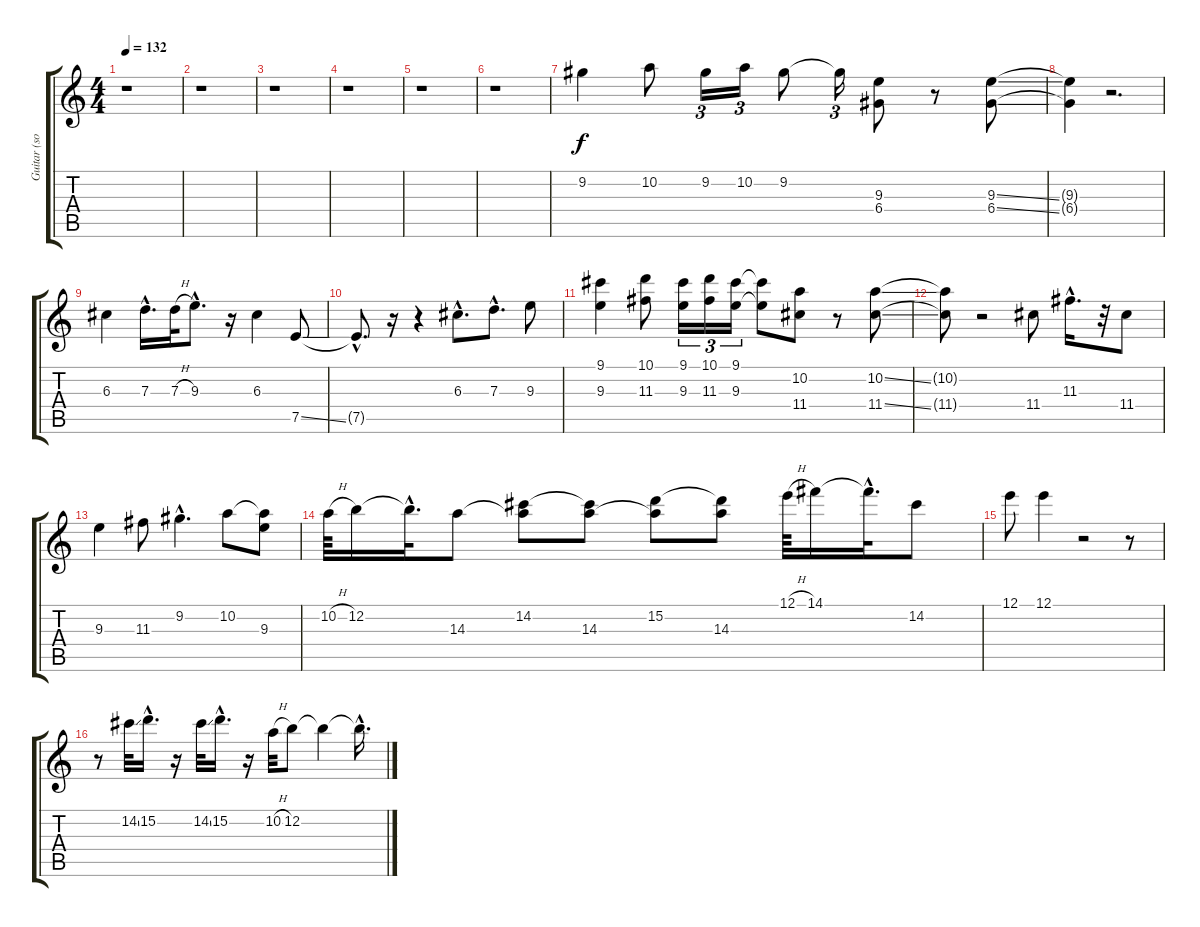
\track ("Guitar (solo)" "Guitar (so") {instrument acousticguitarnylon}
\staff {score tabs}
\tuning (E4 B3 G3 D3 A2 E2) {hide}
\ts (4 4)
\tempo 132
\clef g2
\ks c
r.1{dy f} |
r.1 |
r.1 |
r.1 |
r.1 |
r.1 |
9.2.4 10.2.8 9.2.16{tu (3 2)} 10.2.16{tu (3 2)} 9.2.8 9.2{t}.16{tu (3 2)} (9.3 6.4).8 r.8 (9.3{ss} 6.4{ss}).8 |
(9.3{t} 6.4{t}).4 r.2{d} |
6.3.4 7.3{hac}.16{d} 7.3{h}.32 9.3{hac}.8{d} r.16 6.3.4 7.5{ss}.8 |
7.5{hac t}.8{d} r.16 r.4 6.3{hac}.8{d} 7.3{hac}.8{d} 9.3.8 |
(9.1 9.3).4 (10.1 11.3).8 (9.1 9.3).16{tu (3 2)} (10.1 11.3).16{tu (3 2)} (9.1 9.3).16{tu (3 2)} (9.1{t} 9.3{t}).8 (10.2 11.4).8 r.8 (10.2{ss} 11.4{ss}).8 |
(10.2{t} 11.4{t}).8 r.2 11.4.8 11.3{hac}.16{d} r.32 11.4.8 |
9.3.4 11.3.8 9.2{hac}.4{d} 10.2.8 (10.2{t} 9.3).8 |
10.2{h}.64 12.2.16 12.2{hac t}.32{d} 14.3.8 (14.2 14.3{t}).8 (14.2{t} 14.3).8 (15.2 14.3{t}).8 (15.2{t} 14.3).8 12.1{h}.64 14.1.16 14.1{hac t}.32{d} 14.2.8 |
12.1.8 12.1.4 r.2 r.8 |
r.8{volume 8} 14.2{ss}.32 15.2{hac}.16{d} r.16 14.2{ss}.32 15.2{hac}.16{d} r.16 10.2{h}.32 12.2.8 12.2{t}.4 12.2{hac t}.16{d}
